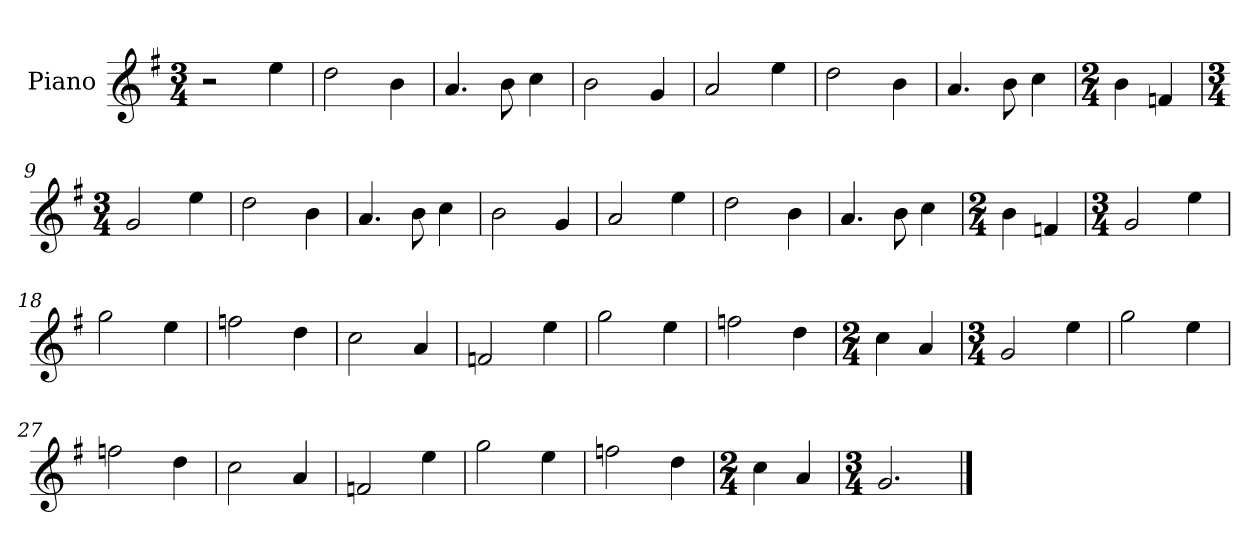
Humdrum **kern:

**kern
*part1
*staff1
*I"Piano
*I'Pno
*clefG2
*k[f#]
*M3/4
=1
2r
4ee\
=2
2dd\
4b\
=3
4.a/
8b\
4cc\
=4
2b\
4g/
=5
2a/
4ee\
=6
2dd\
4b\
=7
4.a/
8b\
4cc\
=8
*M2/4
4b\
4fn/
=9
*M3/4
2g/
4ee\
=10
2dd\
4b\
=11
4.a/
8b\
4cc\
=12
2b\
4g/
=13
2a/
4ee\
=14
2dd\
4b\
=15
4.a/
8b\
4cc\
=16
*M2/4
4b\
4fn/
=17
*M3/4
2g/
4ee\
=18
2gg\
4ee\
=19
2ffn\
4dd\
=20
2cc\
4a/
=21
2fn/
4ee\
=22
2gg\
4ee\
=23
2ffn\
4dd\
=24
*M2/4
4cc\
4a/
=25
*M3/4
2g/
4ee\
=26
2gg\
4ee\
=27
2ffn\
4dd\
=28
2cc\
4a/
=29
2fn/
4ee\
=30
2gg\
4ee\
=31
2ffn\
4dd\
=32
*M2/4
4cc\
4a/
=33
*M3/4
2.g/
==
*-
